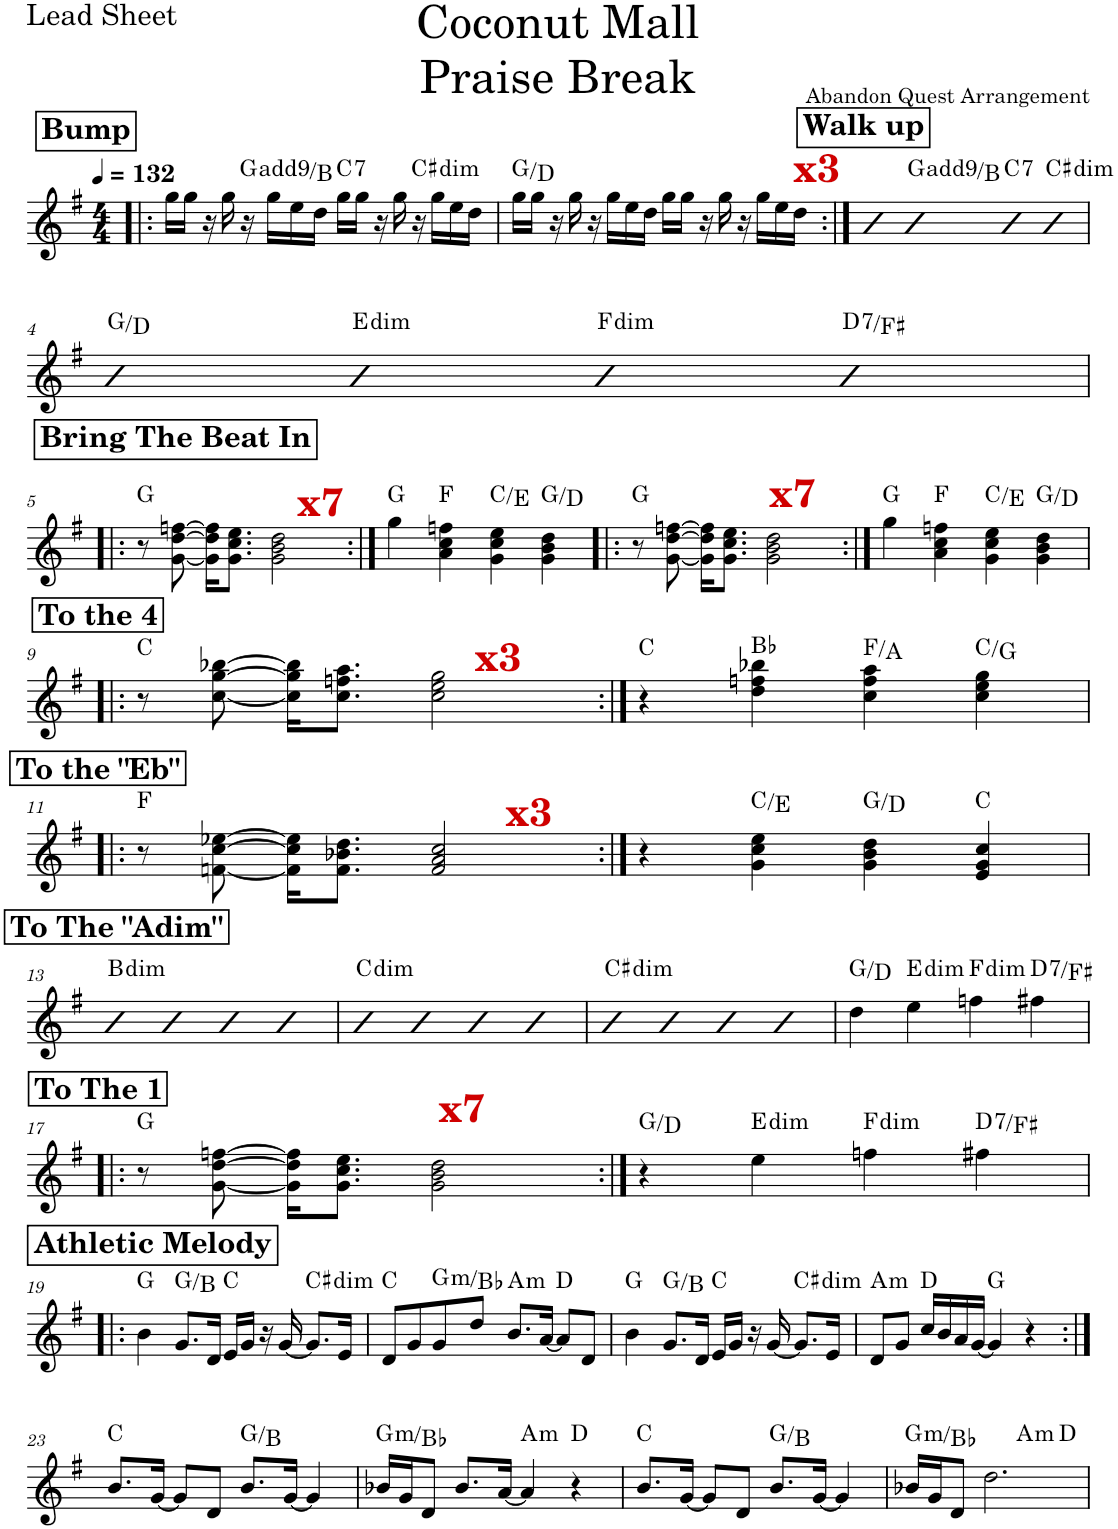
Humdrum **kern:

**kern	**harte
*part1	*part1
*staff1	*
*I"Piano	*
*I'Pno.	*
*clefG2	*
*k[f#]	*
*M4/4	*
*MM132	*
!!LO:REH:place=s1:a:B:cj:fs=14:t=Bump
=1!|:	=1!|:
16gg\LL	.
16gg\JJ	.
16r	.
16gg\	.
16r	G:maj(9)/3
16gg\LL	.
16ee\	.
16dd\JJ	.
!	!LO:H:kt=7
16gg\LL	C:7
16gg\JJ	.
16r	.
16gg\	.
!	!LO:H:kt=dim
16r	C#:dim
16gg\LL	.
16ee\	.
16dd\JJ	.
=2	=2
16gg\LL	G:maj/5
16gg\JJ	.
16r	.
16gg\	.
16r	.
16gg\LL	.
16ee\	.
16dd\JJ	.
16gg\LL	.
16gg\JJ	.
16r	.
16gg\	.
16r	.
16gg\LL	.
16ee\	.
!LO:TX:a:B:color=#D00000:t=x3	!
16dd\JJ	.
!!LO:REH:place=s1:a:B:cj:fs=14:t=Walk up
=3:|!	=3:|!
4cc	.
4cc	G:maj(9)/3
!	!LO:H:kt=7
4cc	C:7
!	!LO:H:kt=dim
4cc	C#:dim
!!LO:LB:g=z
=4	=4
4cc	G:maj/5
!	!LO:H:kt=dim
4cc	E:dim
!	!LO:H:kt=dim
4cc	F:dim
!	!LO:H:kt=7
4cc	D:7/3
!!LO:LB:g=z
!!LO:REH:place=s1:a:B:cj:fs=14:t=Bring The Beat In
=5!|:	=5!|:
8r	G:maj
[8g\ [8dd\ [8ffn\	.
16g\] 16dd\] 16ff\]KL	.
8.g\ 8.cc\ 8.ee\J	.
!LO:TX:a:B:color=#D00000:t=x7	!
2g\ 2b\ 2dd\	.
=6:|!	=6:|!
4gg\	G:maj
4a\ 4cc\ 4ffn\	F:maj
4g\ 4cc\ 4ee\	C:maj/3
4g\ 4b\ 4dd\	G:maj/5
=7!|:	=7!|:
8r	G:maj
[8g\ [8dd\ [8ffn\	.
16g\] 16dd\] 16ff\]KL	.
8.g\ 8.cc\ 8.ee\J	.
!LO:TX:a:B:color=#D00000:t=x7	!
2g\ 2b\ 2dd\	.
=8:|!	=8:|!
4gg\	G:maj
4a\ 4cc\ 4ffn\	F:maj
4g\ 4cc\ 4ee\	C:maj/3
4g\ 4b\ 4dd\	G:maj/5
!!LO:LB:g=z
!!LO:REH:place=s1:a:B:cj:fs=14:t=To the 4
=9!|:	=9!|:
8r	C:maj
[8cc\ [8gg\ [8bb-X\	.
16cc\] 16gg\] 16bb-\]KL	.
8.cc\ 8.ffn\ 8.aa\J	.
!LO:TX:a:B:color=#D00000:t=x3	!
2cc\ 2ee\ 2gg\	.
=10:|!	=10:|!
4r	C:maj
4dd\ 4ffn\ 4bb-X\	Bb:maj
4cc\ 4ff\ 4aa\	F:maj/3
4cc\ 4ee\ 4gg\	C:maj/5
!!LO:LB:g=z
!!LO:REH:place=s1:a:B:cj:fs=14:t=To the "Eb"
=11!|:	=11!|:
8r	F:maj
[8fn\ [8cc\ [8ee-X\	.
16f\] 16cc\] 16ee-\]KL	.
8.f\ 8.b-X\ 8.dd\J	.
!LO:TX:a:B:color=#D00000:t=x3	!
2f/ 2a/ 2cc/	.
=12:|!	=12:|!
4r	.
4g\ 4cc\ 4ee\	C:maj/3
4g\ 4b\ 4dd\	G:maj/5
4e/ 4g/ 4cc/	C:maj
!!LO:LB:g=z
!!LO:REH:place=s1:a:B:cj:fs=14:t=To The "Adim"
=13	=13
!	!LO:H:kt=dim
4cc	B:dim
4cc	.
4cc	.
4cc	.
=14	=14
!	!LO:H:kt=dim
4cc	C:dim
4cc	.
4cc	.
4cc	.
=15	=15
!	!LO:H:kt=dim
4cc	C#:dim
4cc	.
4cc	.
4cc	.
=16	=16
4dd\	G:maj/5
!	!LO:H:kt=dim
4ee\	E:dim
!	!LO:H:kt=dim
4ffn\	F:dim
!	!LO:H:kt=7
4ff#X\	D:7/3
!!LO:LB:g=z
!!LO:REH:place=s1:a:B:cj:fs=14:t=To The 1
=17!|:	=17!|:
8r	G:maj
[8g\ [8dd\ [8ffn\	.
16g\] 16dd\] 16ff\]KL	.
8.g\ 8.cc\ 8.ee\J	.
!LO:TX:a:B:color=#D00000:t=x7	!
2g\ 2b\ 2dd\	.
=18:|!	=18:|!
4r	G:maj/5
!	!LO:H:kt=dim
4ee\	E:dim
!	!LO:H:kt=dim
4ffn\	F:dim
!	!LO:H:kt=7
4ff#X\	D:7/3
!!LO:LB:g=z
!!LO:REH:place=s1:a:B:cj:fs=14:t=Athletic Melody
=19!|:	=19!|:
4b\	G:maj
8.g/L	G:maj/3
16d/Jk	.
16e/LL	C:maj
16g/JJ	.
16r	.
[16g/	.
!	!LO:H:kt=dim
8.g/L]	C#:dim
16e/Jk	.
=20	=20
8d/L	C:maj
8g/	.
!	!LO:H:kt=m
8g/	G:min/b3
8dd/J	.
!	!LO:H:kt=m
8.b/L	A:min
[16a/Jk	.
8a/L]	D:maj
8d/J	.
=21	=21
4b\	G:maj
8.g/L	G:maj/3
16d/Jk	.
16e/LL	C:maj
16g/JJ	.
16r	.
[16g/	.
!	!LO:H:kt=dim
8.g/L]	C#:dim
16e/Jk	.
=22	=22
!	!LO:H:kt=m
8d/L	A:min
8g/J	.
16cc/LL	D:maj
16b/	.
16a/	.
[16g/JJ	.
4g/]	G:maj
4r	.
!!LO:LB:g=z
=23:|!	=23:|!
8.b/L	C:maj
[16g/Jk	.
8g/L]	.
8d/J	.
8.b/L	G:maj/3
[16g/Jk	.
4g/]	.
=24	=24
!	!LO:H:kt=m
16b-X/LL	G:min/b3
16g/J	.
8d/J	.
8.b-/L	.
[16a/Jk	.
!	!LO:H:kt=m
4a/]	A:min
4r	D:maj
=25	=25
8.b/L	C:maj
[16g/Jk	.
8g/L]	.
8d/J	.
8.b/L	G:maj/3
[16g/Jk	.
4g/]	.
=26	=26
!	!LO:H:kt=m
*^	*
*	*^	*
16b-X/LL	2ryy	2.ryy	G:min/b3
16g/J	.	.	.
8d/J	.	.	.
2.dd\	.	.	.
!	!	!	!LO:H:kt=m
.	2ryy	.	A:min
.	.	4ryy	D:maj
*v	*v	*v	*
=	=
*-	*-
